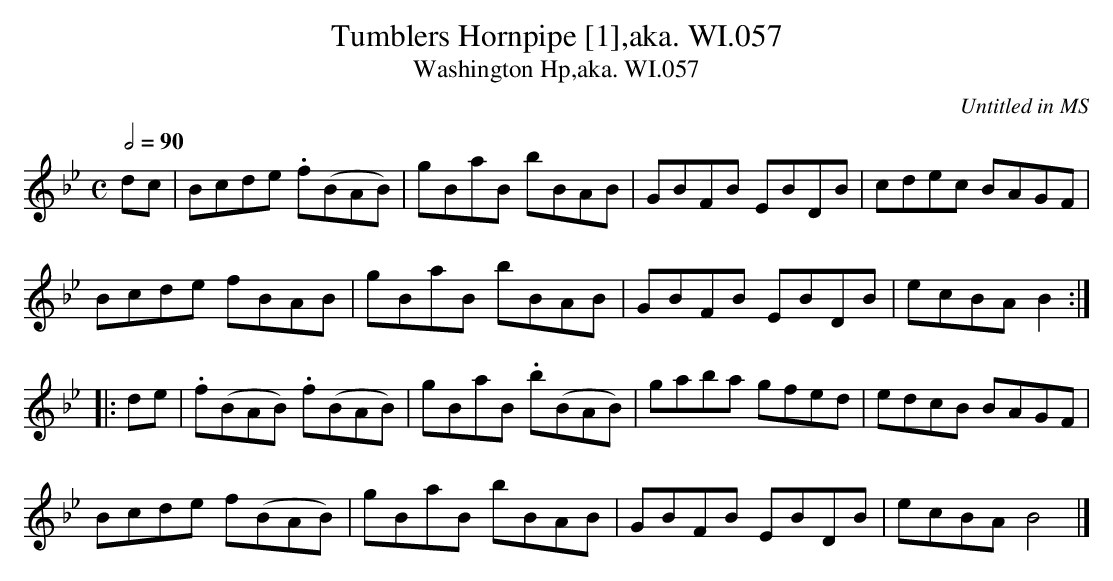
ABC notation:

X:1
T:Tumblers Hornpipe [1],aka. WI.057
T:Washington Hp,aka. WI.057
M:C
L:1/8
Q:1/2=90
C:Untitled in MS
K:Bb
dc|Bcde .f(BAB) | gBaB bBAB | GBFB EBDB | cdec BAGF |
Bcde fBAB | gBaB bBAB | GBFB EBDB | ecBA B2:|
|:de| .f(BAB) .f(BAB) | gBaB .b(BAB) | gaba gfed | edcB BAGF |
Bcde f(BAB) |gBaB bBAB | GBFB EBDB | ecBA B4|]
